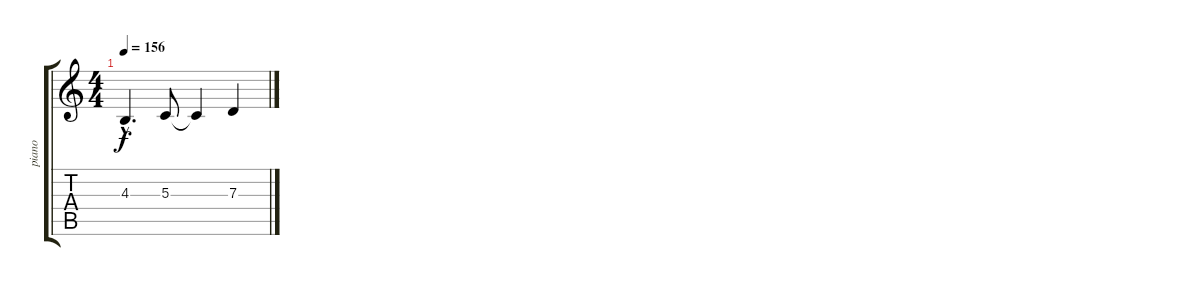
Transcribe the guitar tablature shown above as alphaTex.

\track ("piano" "piano") {instrument acousticgrandpiano}
\staff {score tabs}
\tuning (E4 B3 G3 D3 A2 E2) {hide}
\ts (4 4)
\tempo 156
\clef g2
\ks c
4.3{hac}.4{d dy f} 5.3.8 5.3{t}.4 7.3.4
